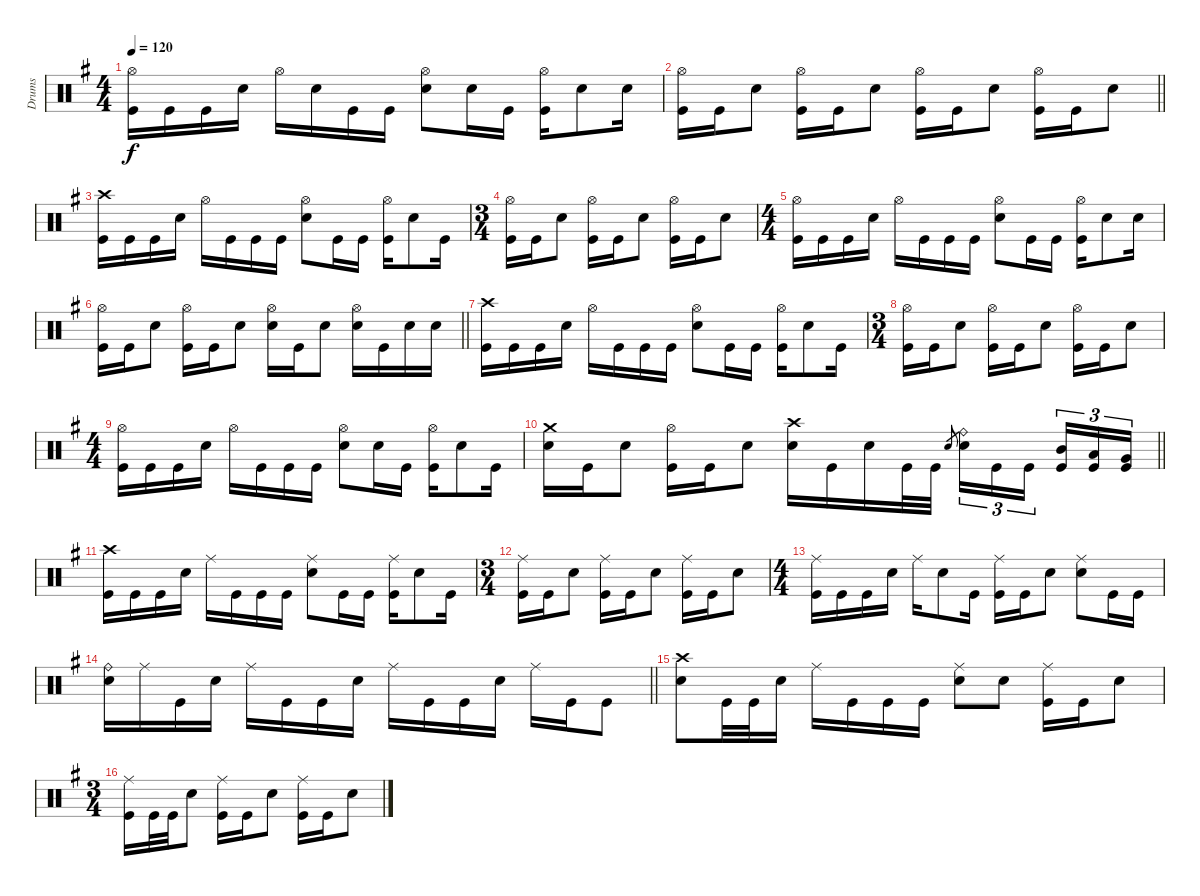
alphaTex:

\track ("Drums" "Drums") {instrument percussion}
\staff
\articulation defaults
\ts (4 4)
\tempo 120
\clef neutral
\ks eminor
("Hi-Hat (open)" "Kick (hit)").16{dy f} "Kick (hit)".16 "Kick (hit)".16 "Electric Snare (hit)".16 "Hi-Hat (open)".16 "Electric Snare (hit)".16 "Kick (hit)".16 "Kick (hit)".16 ("Hi-Hat (open)" "Electric Snare (hit)").8 "Electric Snare (hit)".16 "Kick (hit)".16 ("Hi-Hat (open)" "Kick (hit)").16 "Electric Snare (hit)".8 "Electric Snare (hit)".16 |
\barLineRight lightlight
("Hi-Hat (open)" "Kick (hit)").16 "Kick (hit)".16 "Electric Snare (hit)".8 ("Hi-Hat (open)" "Kick (hit)").16 "Kick (hit)".16 "Electric Snare (hit)".8 ("Hi-Hat (open)" "Kick (hit)").16 "Kick (hit)".16 "Electric Snare (hit)".8 ("Hi-Hat (open)" "Kick (hit)").16 "Kick (hit)".16 "Electric Snare (hit)".8 |
("Crash high (hit)" "Kick (hit)").16 "Kick (hit)".16 "Kick (hit)".16 "Electric Snare (hit)".16 "Hi-Hat (open)".16 "Kick (hit)".16 "Kick (hit)".16 "Kick (hit)".16 ("Hi-Hat (open)" "Electric Snare (hit)").8 "Kick (hit)".16 "Kick (hit)".16 ("Hi-Hat (open)" "Kick (hit)").16 "Electric Snare (hit)".8 "Kick (hit)".16 |
\ts (3 4)
("Hi-Hat (open)" "Kick (hit)").16 "Kick (hit)".16 "Electric Snare (hit)".8 ("Hi-Hat (open)" "Kick (hit)").16 "Kick (hit)".16 "Electric Snare (hit)".8 ("Hi-Hat (open)" "Kick (hit)").16 "Kick (hit)".16 "Electric Snare (hit)".8 |
\ts (4 4)
("Hi-Hat (open)" "Kick (hit)").16 "Kick (hit)".16 "Kick (hit)".16 "Electric Snare (hit)".16 "Hi-Hat (open)".16 "Kick (hit)".16 "Kick (hit)".16 "Kick (hit)".16 ("Hi-Hat (open)" "Electric Snare (hit)").8 "Kick (hit)".16 "Kick (hit)".16 ("Hi-Hat (open)" "Kick (hit)").16 "Electric Snare (hit)".8 "Electric Snare (hit)".16 |
\barLineRight lightlight
("Hi-Hat (open)" "Kick (hit)").16 "Kick (hit)".16 "Electric Snare (hit)".8 ("Hi-Hat (open)" "Kick (hit)").16 "Kick (hit)".16 "Electric Snare (hit)".8 ("Hi-Hat (open)" "Electric Snare (hit)").16 "Kick (hit)".16 "Electric Snare (hit)".8 ("Hi-Hat (open)" "Electric Snare (hit)").16 "Kick (hit)".16 "Electric Snare (hit)".16 "Electric Snare (hit)".16 |
("Crash high (hit)" "Kick (hit)").16 "Kick (hit)".16 "Kick (hit)".16 "Electric Snare (hit)".16 "Hi-Hat (open)".16 "Kick (hit)".16 "Kick (hit)".16 "Kick (hit)".16 ("Hi-Hat (open)" "Electric Snare (hit)").8 "Kick (hit)".16 "Kick (hit)".16 ("Hi-Hat (open)" "Kick (hit)").16 "Electric Snare (hit)".8 "Kick (hit)".16 |
\ts (3 4)
("Hi-Hat (open)" "Kick (hit)").16 "Kick (hit)".16 "Electric Snare (hit)".8 ("Hi-Hat (open)" "Kick (hit)").16 "Kick (hit)".16 "Electric Snare (hit)".8 ("Hi-Hat (open)" "Kick (hit)").16 "Kick (hit)".16 "Electric Snare (hit)".8 |
\ts (4 4)
("Hi-Hat (open)" "Kick (hit)").16 "Kick (hit)".16 "Kick (hit)".16 "Electric Snare (hit)".16 "Hi-Hat (open)".16 "Kick (hit)".16 "Kick (hit)".16 "Kick (hit)".16 ("Hi-Hat (open)" "Electric Snare (hit)").8 "Electric Snare (hit)".16 "Kick (hit)".16 ("Hi-Hat (open)" "Kick (hit)").16 "Electric Snare (hit)".8 "Kick (hit)".16 |
\barLineRight lightlight
("Crash medium (hit)" "Electric Snare (hit)").16 "Kick (hit)".16 "Electric Snare (hit)".8 ("Hi-Hat (open)" "Kick (hit)").16 "Kick (hit)".16 "Electric Snare (hit)".8 ("Crash high (hit)" "Electric Snare (hit)").16 "Kick (hit)".16 "Electric Snare (hit)".16 "Kick (hit)".32 "Kick (hit)".32 "Electric Snare (hit)".8{gr} ("Ride (bell)" "Electric Snare (hit)").16{tu (3 2)} "Kick (hit)".16{tu (3 2)} "Kick (hit)".16{tu (3 2) beam splitsecondary} ("Mid Tom (hit)" "Kick (hit)").16{tu (3 2)} ("Low Tom (hit)" "Kick (hit)").16{tu (3 2)} ("Very Low Tom (hit)" "Kick (hit)").16{tu (3 2)} |
\section ("" "")
("Crash high (hit)" "Kick (hit)").16 "Kick (hit)".16 "Kick (hit)".16 "Electric Snare (hit)".16 "Ride (middle)".16 "Kick (hit)".16 "Kick (hit)".16 "Kick (hit)".16 ("Ride (middle)" "Electric Snare (hit)").8 "Kick (hit)".16 "Kick (hit)".16 ("Ride (middle)" "Kick (hit)").16 "Electric Snare (hit)".8 "Kick (hit)".16 |
\ts (3 4)
("Ride (middle)" "Kick (hit)").16 "Kick (hit)".16 "Electric Snare (hit)".8 ("Ride (middle)" "Kick (hit)").16 "Kick (hit)".16 "Electric Snare (hit)".8 ("Ride (middle)" "Kick (hit)").16 "Kick (hit)".16 "Electric Snare (hit)".8 |
\ts (4 4)
("Ride (middle)" "Kick (hit)").16 "Kick (hit)".16 "Kick (hit)".16 "Electric Snare (hit)".16 "Ride (middle)".16 "Electric Snare (hit)".8 "Kick (hit)".16 ("Ride (middle)" "Kick (hit)").16 "Kick (hit)".16 "Electric Snare (hit)".8 ("Ride (middle)" "Electric Snare (hit)").8 "Kick (hit)".16 "Kick (hit)".16 |
\barLineRight lightlight
("Ride (bell)" "Electric Snare (hit)").16 "Ride (middle)".16 "Kick (hit)".16 "Electric Snare (hit)".16 "Ride (middle)".16 "Kick (hit)".16 "Kick (hit)".16 "Electric Snare (hit)".16 "Ride (middle)".16 "Kick (hit)".16 "Kick (hit)".16 "Electric Snare (hit)".16 "Ride (middle)".16 "Kick (hit)".16 "Kick (hit)".8 |
("Crash high (hit)" "Electric Snare (hit)").8 "Kick (hit)".32 "Kick (hit)".32 "Electric Snare (hit)".16 "Ride (middle)".16 "Kick (hit)".16 "Kick (hit)".16 "Kick (hit)".16 ("Ride (middle)" "Electric Snare (hit)").8 "Electric Snare (hit)".8 ("Ride (middle)" "Kick (hit)").16 "Kick (hit)".16 "Electric Snare (hit)".8 |
\ts (3 4)
("Ride (middle)" "Kick (hit)").16 "Kick (hit)".32 "Kick (hit)".32 "Electric Snare (hit)".8 ("Ride (middle)" "Kick (hit)").16 "Kick (hit)".16 "Electric Snare (hit)".8 ("Ride (middle)" "Kick (hit)").16 "Kick (hit)".16 "Electric Snare (hit)".8
